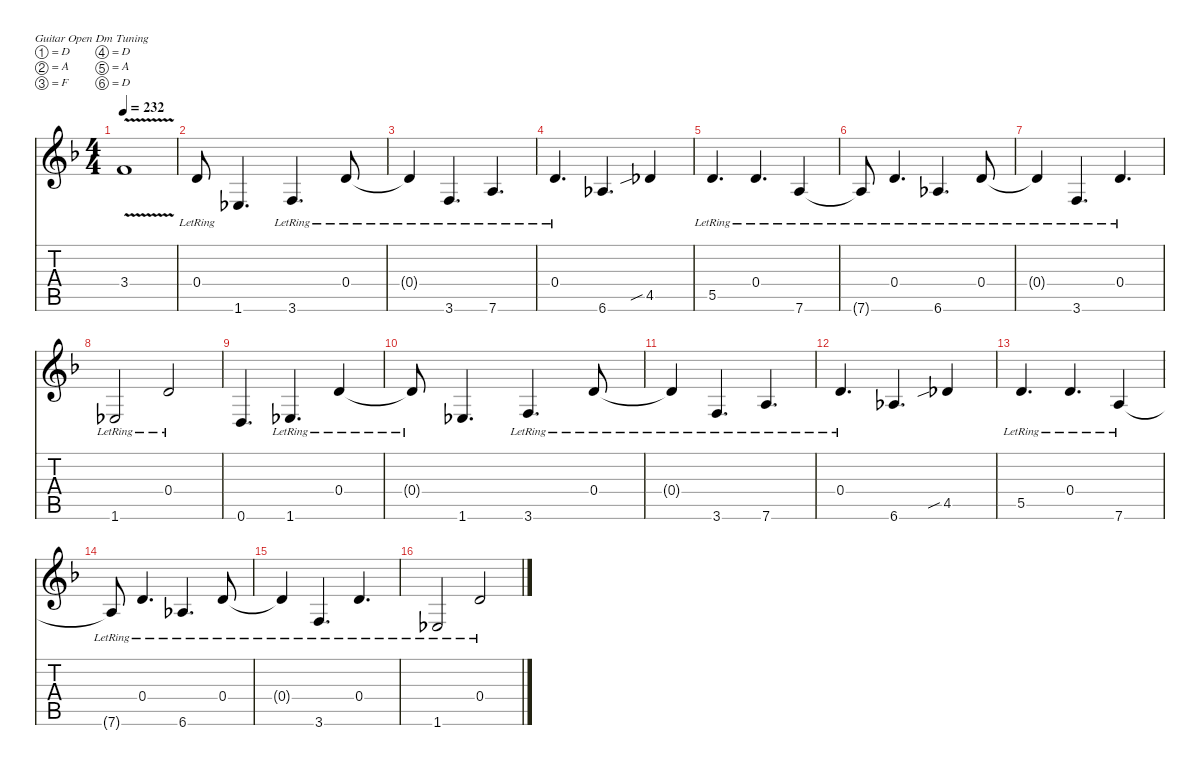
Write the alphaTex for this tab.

\hideDynamics
\bracketExtendMode nobrackets
\singleTrackTrackNamePolicy hidden
\multiTrackTrackNamePolicy hidden
\firstSystemTrackNameMode fullname
\firstSystemTrackNameOrientation horizontal
\otherSystemsTrackNameOrientation horizontal
\track ("Guitar 1" "E-Gt") {defaultSystemsLayout 16 instrument distortionguitar}
\staff {score tabs}
\tuning (D4 A3 F3 D3 A2 D2)
\ts (4 4)
\tempo 232
\clef g2
\ks dminor
3.4{v t acc forcenatural}.1{dy f beam Up} |
0.4{lr acc forcenatural}.8{beam Up} 1.6{acc b}.4{d beam Up} 3.6{lr acc forcenatural}.4{d beam Up} 0.4{lr acc forcenatural}.8{beam Up} |
0.4{lr t acc forcenatural}.4{beam Up} 3.6{lr acc forcenatural}.4{d beam Up} 7.6{lr acc forcenatural}.4{d beam Up} |
0.4{lr acc forcenatural}.4{d beam Up} 6.6{acc b}.4{d beam Up} 4.5{sib acc b}.4{beam Up} |
5.5{lr acc forcenatural}.4{d beam Up} 0.4{lr acc forcenatural}.4{d beam Up} 7.6{lr acc forcenatural}.4{beam Up} |
7.6{lr t acc forcenatural}.8{beam Up} 0.4{lr acc forcenatural}.4{d beam Up} 6.6{lr acc b}.4{d beam Up} 0.4{lr acc forcenatural}.8{beam Up} |
0.4{lr t acc forcenatural}.4{beam Up} 3.6{lr acc forcenatural}.4{d beam Up} 0.4{lr acc forcenatural}.4{d beam Up} |
1.6{lr acc b}.2{beam Up} 0.4{lr acc forcenatural}.2{beam Up} |
0.6{acc forcenatural}.4{d beam Up} 1.6{lr acc b}.4{d beam Up} 0.4{lr acc forcenatural}.4{beam Up} |
0.4{lr t acc forcenatural}.8{beam Up} 1.6{acc b}.4{d beam Up} 3.6{lr acc forcenatural}.4{d beam Up} 0.4{lr acc forcenatural}.8{beam Up} |
0.4{lr t acc forcenatural}.4{beam Up} 3.6{lr acc forcenatural}.4{d beam Up} 7.6{lr acc forcenatural}.4{d beam Up} |
0.4{lr acc forcenatural}.4{d beam Up} 6.6{acc b}.4{d beam Up} 4.5{sib acc b}.4{beam Up} |
5.5{lr acc forcenatural}.4{d beam Up} 0.4{lr acc forcenatural}.4{d beam Up} 7.6{lr acc forcenatural}.4{beam Up} |
7.6{lr t acc forcenatural}.8{beam Up} 0.4{lr acc forcenatural}.4{d beam Up} 6.6{lr acc b}.4{d beam Up} 0.4{lr acc forcenatural}.8{beam Up} |
0.4{lr t acc forcenatural}.4{beam Up} 3.6{lr acc forcenatural}.4{d beam Up} 0.4{lr acc forcenatural}.4{d beam Up} |
1.6{lr acc b}.2{beam Up} 0.4{lr acc forcenatural}.2{beam Up}
